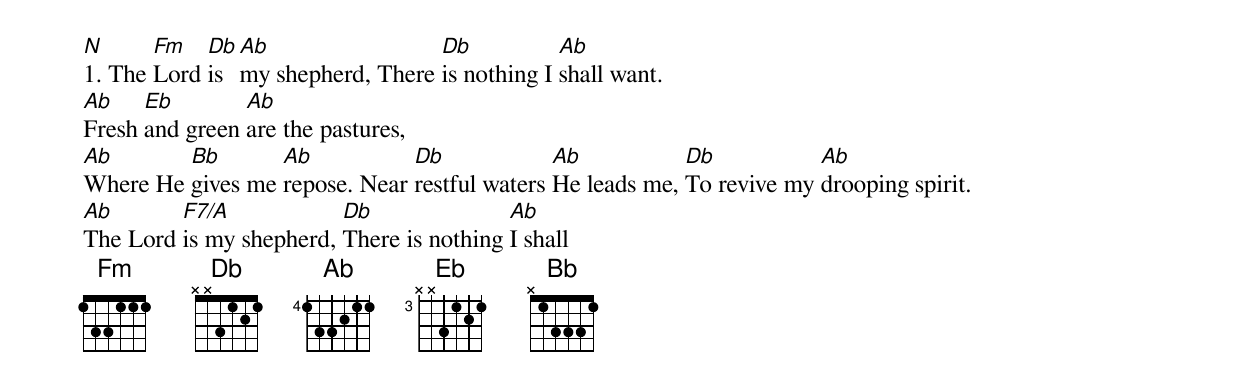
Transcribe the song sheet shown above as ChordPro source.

[N]1. The [Fm]Lord [Db]is [Ab]my shepherd, There [Db]is nothing I [Ab]shall want.
[Ab]Fresh [Eb]and green [Ab]are the pastures,
[Ab]Where He [Bb]gives me [Ab]repose. Near [Db]restful waters [Ab]He leads me, [Db]To revive my [Ab]drooping spirit.
[Ab]The Lord [F7/A]is my shepherd, [Db]There is nothing [Ab]I shall
